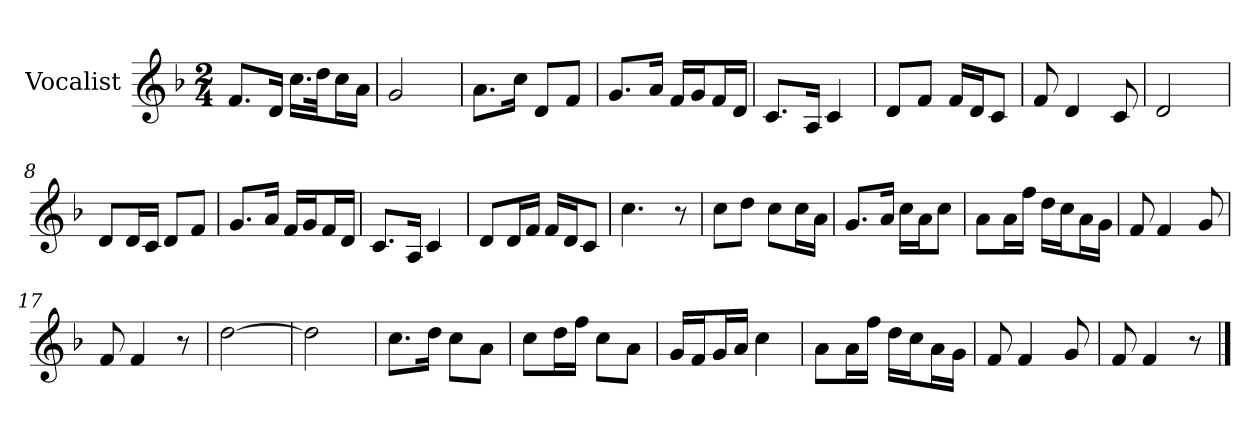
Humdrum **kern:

**kern
*part1
*staff1
*I"Vocalist
*k[b-]
*F:
*M2/4
=
8.fL
16dJk
16.ccLL
32ddJk
16ccL
16aJJ
=1
2g
=2
8.aL
16ccJk
8dL
8fJ
=3
8.gL
16aJk
16fLL
16gJ
16fL
16dJJ
=4
8.cL
16AJk
4c
=5
8dL
8fJ
16fLL
16dJ
8cJ
=6
8f
4d
8c
=7
2d
=8
8dL
16dL
16cJJ
8dL
8fJ
=9
8.gL
16aJk
16fLL
16gJ
16fL
16dJJ
=10
8.cL
16AJk
4c
=11
8dL
16dL
16fJJ
16fLL
16dJ
8cJ
=12
4.cc
8r
=13
8ccL
8ddJ
8ccL
16ccL
16aJJ
=14
8.gL
16aJk
16ccLL
16aJ
8ccJ
=15
8aL
16aL
16ffJJ
16ddLL
16ccJ
16aL
16gJJ
=16
8f
4f
8g
=17
8f
4f
8r
=18
[2dd
=19
2dd]
=20
8.ccL
16ddJk
8ccL
8aJ
=21
8ccL
16ddL
16ffJJ
8ccL
8aJ
=22
16gLL
16fJ
16gL
16aJJ
4cc
=23
8aL
16aL
16ffJJ
16ddLL
16ccJ
16aL
16gJJ
=24
8f
4f
8g
=25
8f
4f
8r
==
*-
